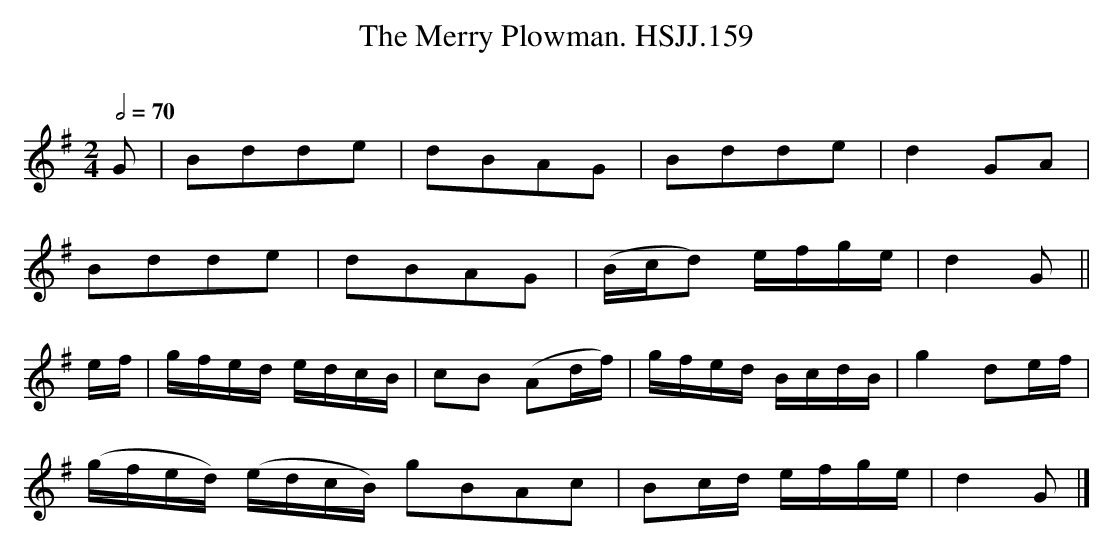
X:1
T:Merry Plowman. HSJJ.159, The
M:2/4
L:1/16
Q:1/2=70
O:
K:G
G2|B2d2d2e2|d2B2A2G2|B2d2d2e2|d4G2A2|
B2d2d2e2|d2B2A2G2|(Bcd2) efge|d4G2||
ef|gfed edcB|c2B2 (A2df)|gfed BcdB|g4d2ef|
(gfed) (edcB) g2B2A2c2|B2cd efge|d4G2|]
